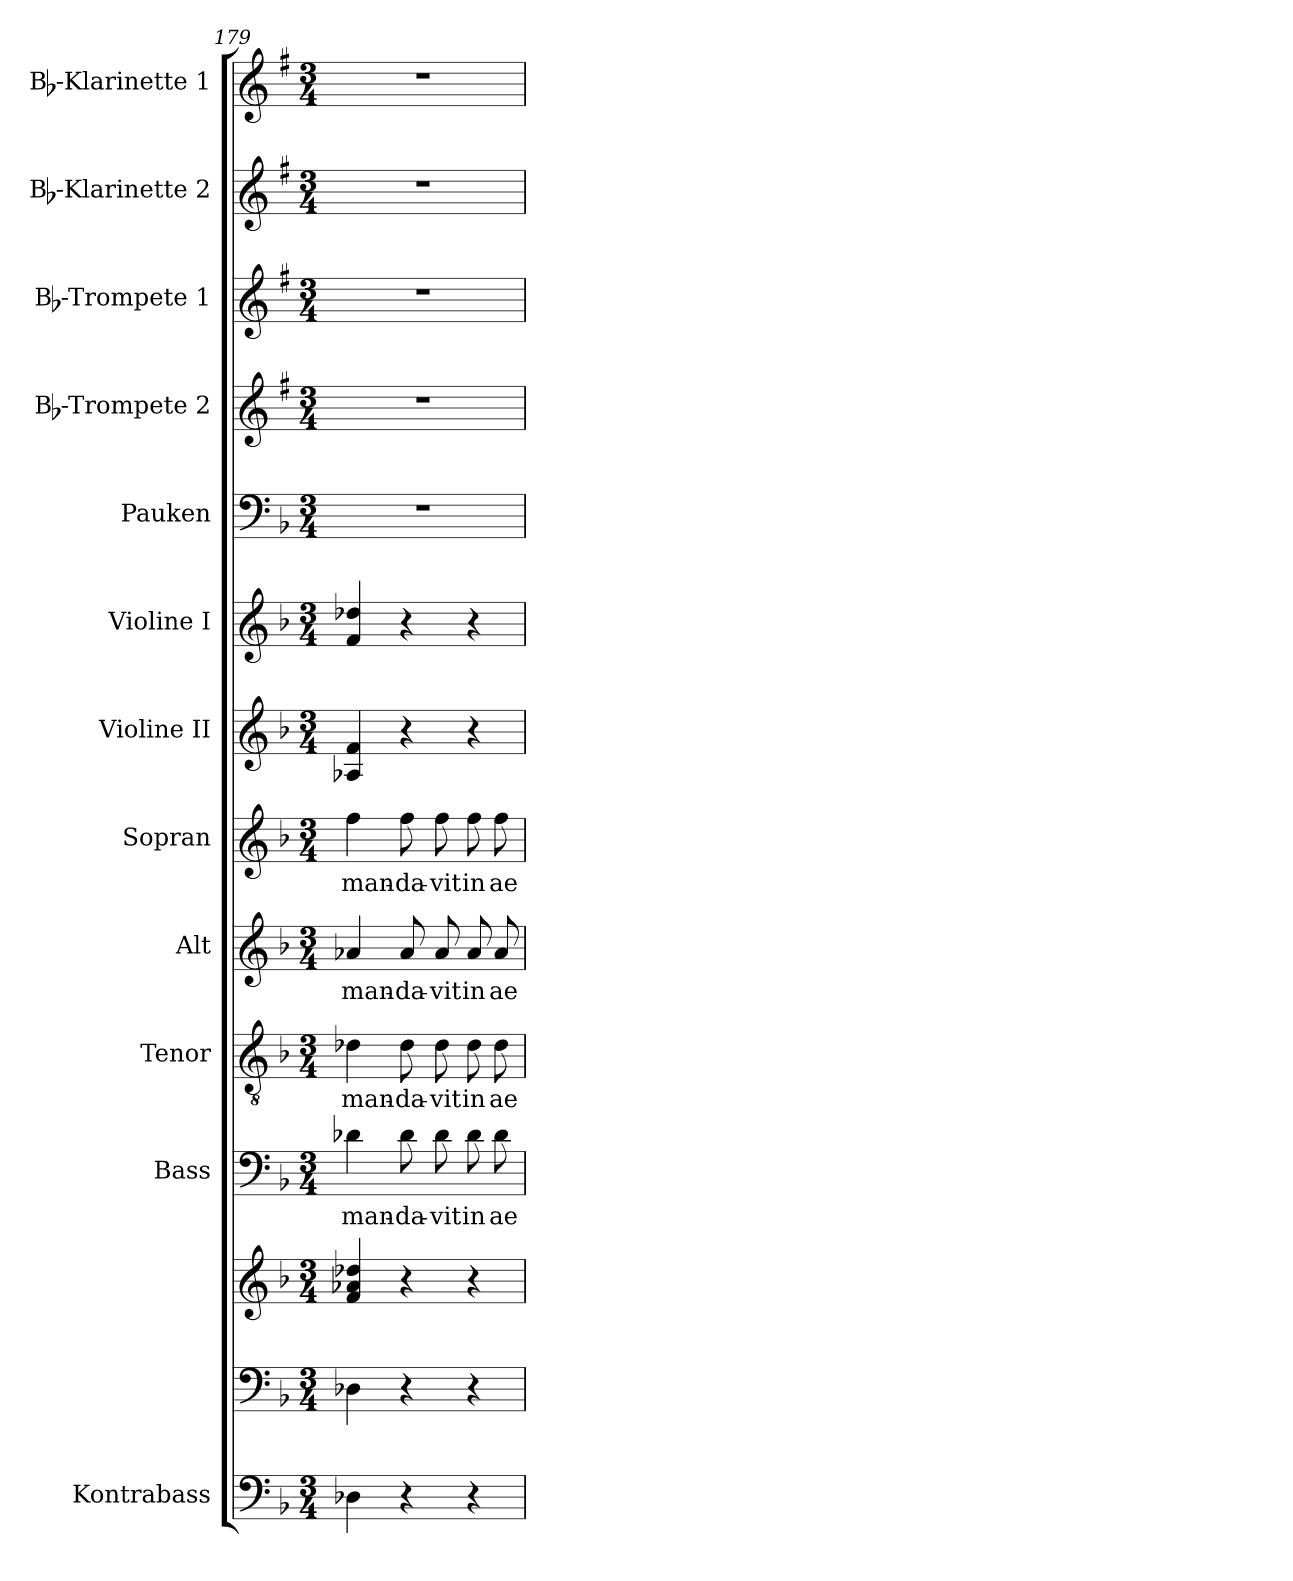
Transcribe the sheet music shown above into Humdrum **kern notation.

**kern	**kern	**kern	**kern	**text	**kern	**text	**kern	**text	**kern	**text	**kern	**kern	**kern	**kern	**kern	**kern	**kern
*part13	*part12	*part12	*part11	*part11	*part10	*part10	*part9	*part9	*part8	*part8	*part7	*part6	*part5	*part4	*part3	*part2	*part1
*staff14	*staff13	*staff12	*staff11	*staff11	*staff10	*staff10	*staff9	*staff9	*staff8	*staff8	*staff7	*staff6	*staff5	*staff4	*staff3	*staff2	*staff1
*I"Kontrabass	*	*	*I"Bass	*	*I"Tenor	*	*I"Alt	*	*I"Sopran	*	*I"Violine II	*I"Violine I	*I"Pauken	*I"Bb-Trompete 2	*I"Bb-Trompete 1	*I"Bb-Klarinette 2	*I"Bb-Klarinette 1
*I'Kb.	*	*	*I'B.	*	*I'T.	*	*I'A.	*	*I'S.	*	*I'Vl. II	*I'Vl. I	*I'Pk.	*I'Bb Trp. 2	*I'Bb Trp. 1	*I'Bb Kl. 2	*I'Bb Kl. 1
*clefF4	*clefF4	*clefG2	*clefF4	*	*clefGv2	*	*clefG2	*	*clefG2	*	*clefG2	*clefG2	*clefF4	*clefG2	*clefG2	*clefG2	*clefG2
*ITrd7c12	*	*	*	*	*	*	*	*	*	*	*	*	*	*ITrd1c2	*ITrd1c2	*ITrd1c2	*ITrd1c2
*k[b-]	*k[b-]	*k[b-]	*k[b-]	*	*k[b-]	*	*k[b-]	*	*k[b-]	*	*k[b-]	*k[b-]	*k[b-]	*k[b-]	*k[b-]	*k[b-]	*k[b-]
*F:	*F:	*F:	*F:	*	*F:	*	*F:	*	*F:	*	*F:	*F:	*F:	*F:	*F:	*F:	*F:
*M3/4	*M3/4	*M3/4	*M3/4	*	*M3/4	*	*M3/4	*	*M3/4	*	*M3/4	*M3/4	*M3/4	*M3/4	*M3/4	*M3/4	*M3/4
=179	=179	=179	=179	=179	=179	=179	=179	=179	=179	=179	=179	=179	=179	=179	=179	=179	=179
!	!	!	!	!LO:LY:b	!	!LO:LY:b	!	!LO:LY:b	!	!LO:LY:b	!	!	!	!	!	!	!
4DD-X\	4D-X\	4f/ 4a-X/ 4dd-X/	4d-X\	man-	4d-X\	man-	4a-X/	man-	4ff\	man-	4A-X/ 4f/	4f/ 4dd-X/	2.r	2.r	2.r	2.r	2.r
!	!	!	!	!LO:LY:b	!	!LO:LY:b	!	!LO:LY:b	!	!LO:LY:b	!	!	!	!	!	!	!
4r	4r	4r	8d-\	-da-	8d-\	-da-	8a-/	-da-	8ff\	-da-	4r	4r	.	.	.	.	.
!	!	!	!	!LO:LY:b	!	!LO:LY:b	!	!LO:LY:b	!	!LO:LY:b	!	!	!	!	!	!	!
.	.	.	8d-\	-vit	8d-\	-vit	8a-/	-vit	8ff\	-vit	.	.	.	.	.	.	.
!	!	!	!	!LO:LY:b	!	!LO:LY:b	!	!LO:LY:b	!	!LO:LY:b	!	!	!	!	!	!	!
4r	4r	4r	8d-\	in	8d-\	in	8a-/	in	8ff\	in	4r	4r	.	.	.	.	.
!	!	!	!	!LO:LY:b	!	!LO:LY:b	!	!LO:LY:b	!	!LO:LY:b	!	!	!	!	!	!	!
.	.	.	8d-\	ae-	8d-\	ae-	8a-/	ae-	8ff\	ae-	.	.	.	.	.	.	.
=	=	=	=	=	=	=	=	=	=	=	=	=	=	=	=	=	=
*-	*-	*-	*-	*-	*-	*-	*-	*-	*-	*-	*-	*-	*-	*-	*-	*-	*-
